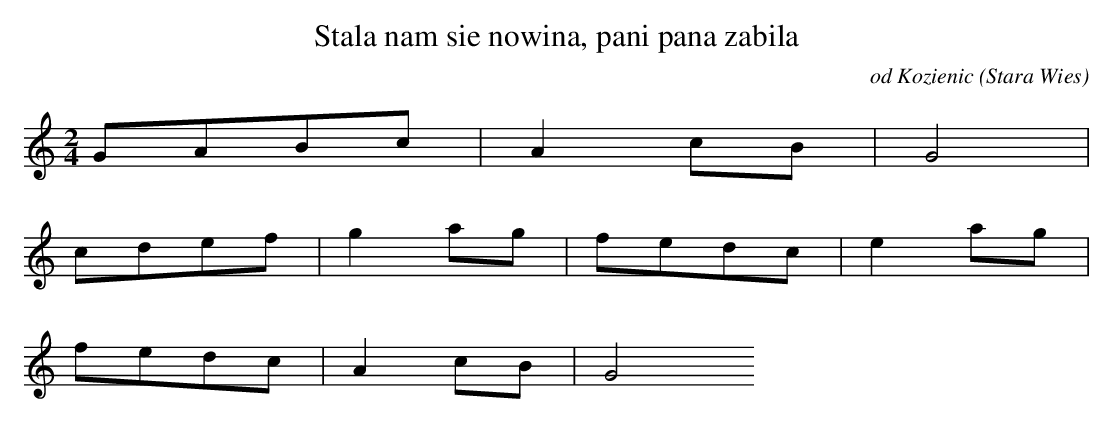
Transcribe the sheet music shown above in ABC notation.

X:1
T: Stala nam sie nowina, pani pana zabila
O: od Kozienic (Stara Wies)
M: 2/4
L: 1/8
K: C
GABc | A2cB | G4 |
cdef | g2ag | fedc | e2ag |
fedc | A2cB | G4
